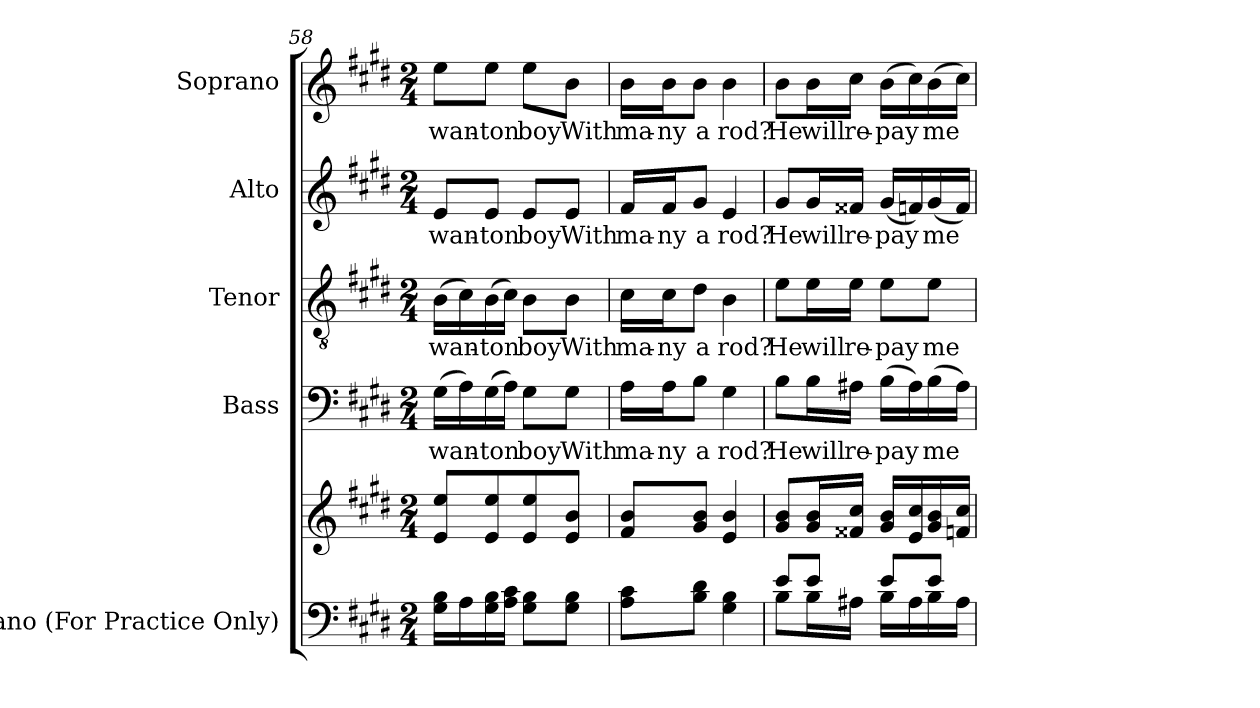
**kern	**kern	**kern	**text	**kern	**text	**kern	**text	**kern	**text
*part5	*part5	*part4	*part4	*part3	*part3	*part2	*part2	*part1	*part1
*staff6	*staff5	*staff4	*staff4	*staff3	*staff3	*staff2	*staff2	*staff1	*staff1
*I"Piano (For Practice Only)	*	*I"Bass	*	*I"Tenor	*	*I"Alto	*	*I"Soprano	*
*I'Pno.	*	*I'B.	*	*I'T.	*	*I'A.	*	*I'S.	*
*clefF4	*clefG2	*clefF4	*	*clefGv2	*	*clefG2	*	*clefG2	*
*	*	*	*	*ITrd7c12	*	*	*	*	*
*k[f#c#g#d#]	*k[f#c#g#d#]	*k[f#c#g#d#]	*	*k[f#c#g#d#]	*	*k[f#c#g#d#]	*	*k[f#c#g#d#]	*
*E:	*E:	*E:	*	*E:	*	*E:	*	*E:	*
*M2/4	*M2/4	*M2/4	*	*M2/4	*	*M2/4	*	*M2/4	*
=58	=58	=58	=58	=58	=58	=58	=58	=58	=58
!	!	!	!LO:LY:b:color=#000000	!	!	!	!	!	!
!	!	!	!	!	!LO:LY:b:color=#000000	!	!	!	!
!	!	!	!	!	!	!	!LO:LY:b:color=#000000	!	!
!	!	!	!	!	!	!	!	!	!LO:LY:b:color=#000000
16G#i\ 16BiLL	8ei/ 8eeiL	(16G#i\LL	wan-	(16BBi\LL	wan-	8ei/L	wan-	8eei\L	wan-
16Ai\	.	16Ai\)	.	16C#i\)	.	.	.	.	.
!	!	!	!LO:LY:b:color=#000000	!	!	!	!	!	!
!	!	!	!	!	!LO:LY:b:color=#000000	!	!	!	!
!	!	!	!	!	!	!	!LO:LY:b:color=#000000	!	!
!	!	!	!	!	!	!	!	!	!LO:LY:b:color=#000000
16G#i\ 16Bi	8ei/ 8eei	(16G#i\	-ton	(16BBi\	-ton	8ei/J	-ton	8eei\J	-ton
16Ai\ 16c#iJJ	.	16Ai\JJ)	.	16C#i\JJ)	.	.	.	.	.
!	!	!	!LO:LY:b:color=#000000	!	!	!	!	!	!
!	!	!	!	!	!LO:LY:b:color=#000000	!	!	!	!
!	!	!	!	!	!	!	!LO:LY:b:color=#000000	!	!
!	!	!	!	!	!	!	!	!	!LO:LY:b:color=#000000
8G#i\ 8BiL	8ei/ 8eei	8G#i\L	boy	8BBi\L	boy	8ei/L	boy	8eei\L	boy
!	!	!	!LO:LY:b:color=#000000	!	!	!	!	!	!
!	!	!	!	!	!LO:LY:b:color=#000000	!	!	!	!
!	!	!	!	!	!	!	!LO:LY:b:color=#000000	!	!
!	!	!	!	!	!	!	!	!	!LO:LY:b:color=#000000
8G#i\ 8BiJ	8ei/ 8biJ	8G#i\J	With	8BBi\J	With	8ei/J	With	8bi\J	With
!!LO:LB:g=z
=59	=59	=59	=59	=59	=59	=59	=59	=59	=59
!	!	!	!LO:LY:b:color=#000000	!	!	!	!	!	!
!	!	!	!	!	!LO:LY:b:color=#000000	!	!	!	!
!	!	!	!	!	!	!	!LO:LY:b:color=#000000	!	!
!	!	!	!	!	!	!	!	!	!LO:LY:b:color=#000000
8Ai\ 8c#iL	8f#i/ 8biL	16Ai\LL	ma-	16C#i\LL	ma-	16f#i/LL	ma-	16bi\LL	ma-
!	!	!	!LO:LY:b:color=#000000	!	!	!	!	!	!
!	!	!	!	!	!LO:LY:b:color=#000000	!	!	!	!
!	!	!	!	!	!	!	!LO:LY:b:color=#000000	!	!
!	!	!	!	!	!	!	!	!	!LO:LY:b:color=#000000
.	.	16Ai\J	-ny	16C#i\J	-ny	16f#i/J	-ny	16bi\J	-ny
!	!	!	!LO:LY:b:color=#000000	!	!	!	!	!	!
!	!	!	!	!	!LO:LY:b:color=#000000	!	!	!	!
!	!	!	!	!	!	!	!LO:LY:b:color=#000000	!	!
!	!	!	!	!	!	!	!	!	!LO:LY:b:color=#000000
8Bi\ 8d#iJ	8g#i/ 8biJ	8Bi\J	a	8D#i\J	a	8g#i/J	a	8bi\J	a
!	!	!	!LO:LY:b:color=#000000	!	!	!	!	!	!
!	!	!	!	!	!LO:LY:b:color=#000000	!	!	!	!
!	!	!	!	!	!	!	!LO:LY:b:color=#000000	!	!
!	!	!	!	!	!	!	!	!	!LO:LY:b:color=#000000
4G#i\ 4Bi	4ei/ 4bi	4G#i\	rod?	4BBi\	rod?	4ei/	rod?	4bi\	rod?
=60	=60	=60	=60	=60	=60	=60	=60	=60	=60
*^	*	*	*	*	*	*	*	*	*
!	!	!	!	!LO:LY:b:color=#000000	!	!	!	!	!	!
!	!	!	!	!	!	!LO:LY:b:color=#000000	!	!	!	!
!	!	!	!	!	!	!	!	!LO:LY:b:color=#000000	!	!
!	!	!	!	!	!	!	!	!	!	!LO:LY:b:color=#000000
8ei/L	8Bi\L	8g#i/ 8biL	8Bi\L	He	8Ei\L	He	8g#i/L	He	8bi\L	He
!	!	!	!	!LO:LY:b:color=#000000	!	!	!	!	!	!
!	!	!	!	!	!	!LO:LY:b:color=#000000	!	!	!	!
!	!	!	!	!	!	!	!	!LO:LY:b:color=#000000	!	!
!	!	!	!	!	!	!	!	!	!	!LO:LY:b:color=#000000
8ei/J	16Bi\L	16g#i/ 16biL	16Bi\L	will	16Ei\L	will	16g#i/L	will	16bi\L	will
!	!	!	!	!LO:LY:b:color=#000000	!	!	!	!	!	!
!	!	!	!	!	!	!LO:LY:b:color=#000000	!	!	!	!
!	!	!	!	!	!	!	!	!LO:LY:b:color=#000000	!	!
!	!	!	!	!	!	!	!	!	!	!LO:LY:b:color=#000000
.	16A#Xi\JJ	16f##Xi/ 16cc#iJJ	16A#Xi\JJ	re-	16Ei\JJ	re-	16f##Xi/JJ	re-	16cc#i\JJ	re-
!	!	!	!	!LO:LY:b:color=#000000	!	!	!	!	!	!
!	!	!	!	!	!	!LO:LY:b:color=#000000	!	!	!	!
!	!	!	!	!	!	!	!	!LO:LY:b:color=#000000	!	!
!	!	!	!	!	!	!	!	!	!	!LO:LY:b:color=#000000
8ei/L	16Bi\LL	16g#i/ 16biLL	(16Bi\LL	-pay	8Ei\L	-pay	(16g#i/LL	-pay	(16bi\LL	-pay
.	16A#i\	16ei/ 16cc#i	16A#i\)	.	.	.	16fi/)	.	16cc#i\)	.
!	!	!	!	!LO:LY:b:color=#000000	!	!	!	!	!	!
!	!	!	!	!	!	!LO:LY:b:color=#000000	!	!	!	!
!	!	!	!	!	!	!	!	!LO:LY:b:color=#000000	!	!
!	!	!	!	!	!	!	!	!	!	!LO:LY:b:color=#000000
8ei/J	16Bi\	16g#i/ 16bi	(16Bi\	me	8Ei\J	me	(16g#i/	me	(16bi\	me
.	16A#i\JJ	16fi/ 16cc#iJJ	16A#i\JJ)	.	.	.	16fi/JJ)	.	16cc#i\JJ)	.
*v	*v	*	*	*	*	*	*	*	*	*
=	=	=	=	=	=	=	=	=	=
*-	*-	*-	*-	*-	*-	*-	*-	*-	*-
